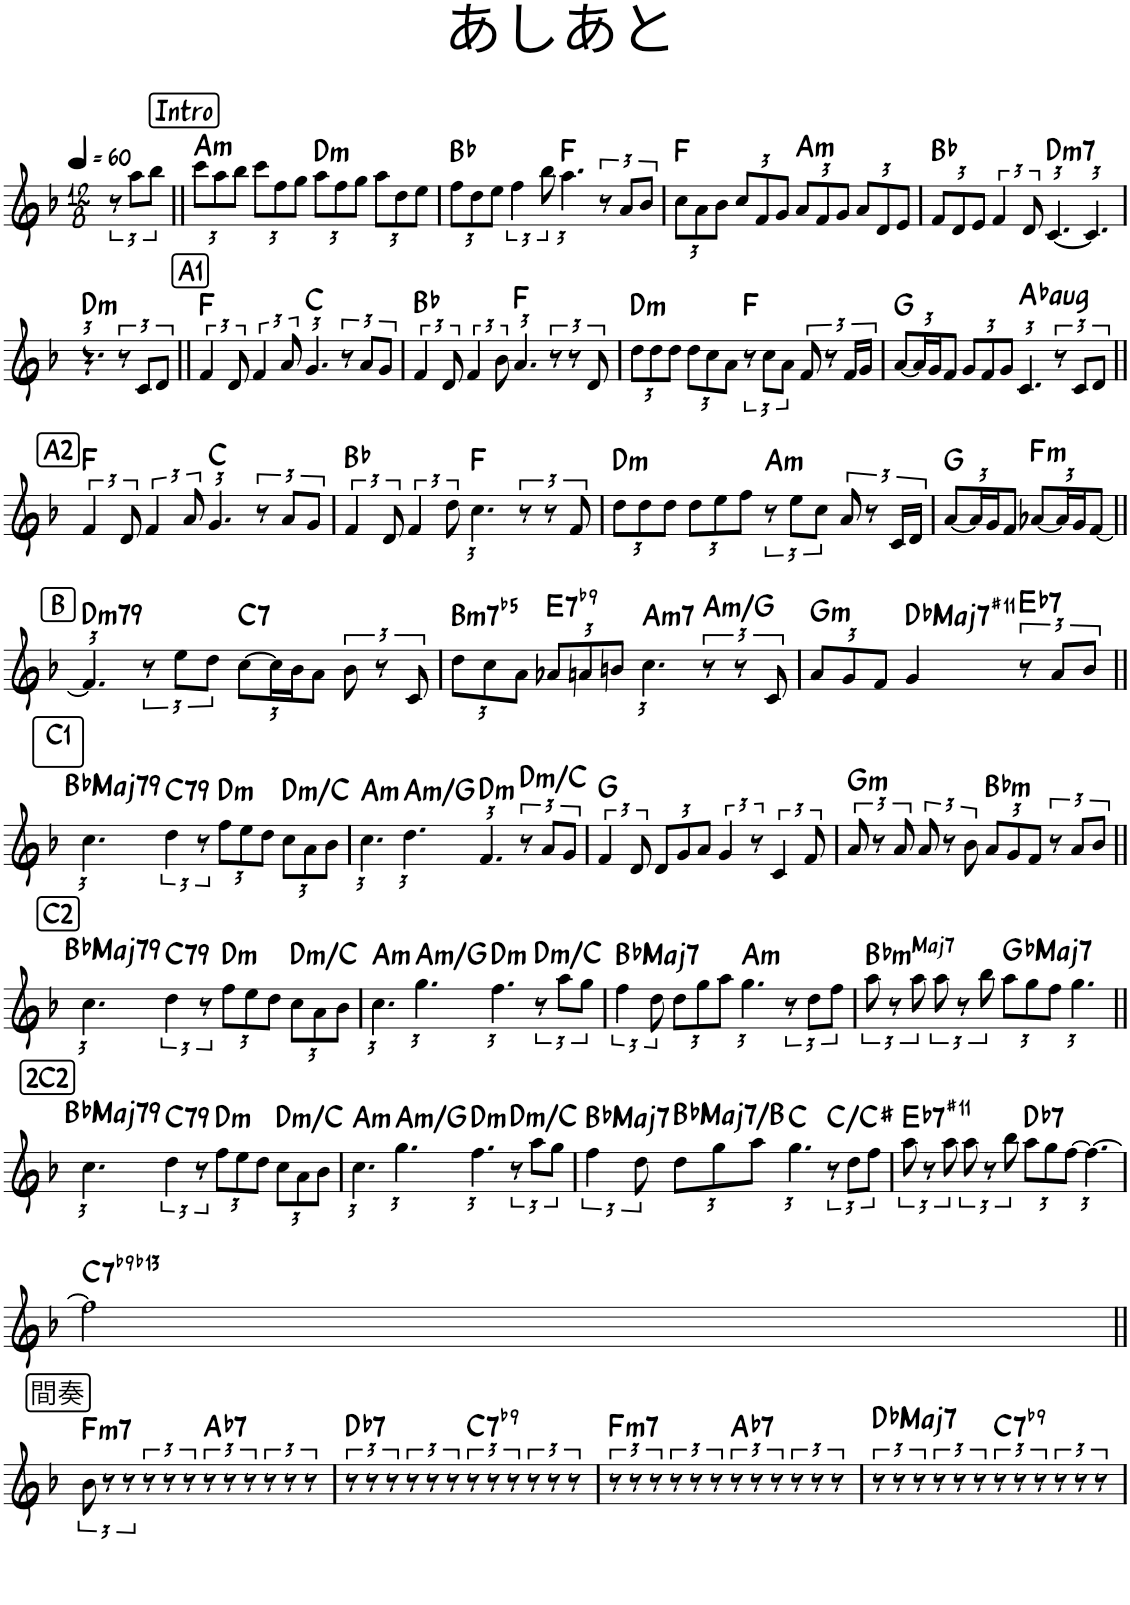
**kern	**harte
*part1	*part1
*staff1	*
*I"Piano	*
*I'Pno.	*
*clefG2	*
*k[b-]	*
*M12/8	*
*MM60	*
=	=
12r	.
12aa\L	.
12bb-\J	.
!!LO:REH:place=s1:a:B:rj:fs=14:t=Intro
=1||	=1||
*Xbrackettup	*
!	!LO:H:kt=m
12ccc\L	A:min
12aa\	.
12bb-\J	.
12ccc\L	.
12ff\	.
12gg\J	.
!	!LO:H:kt=m
12aa\L	D:min
12ff\	.
12gg\J	.
12aa\L	.
12dd\	.
12ee\J	.
=2	=2
12ff\L	Bb:maj
12dd\	.
12ee\J	.
*brackettup	*
6ff\	.
12bb-\	.
6.aa\	F:maj
12r	.
12a/L	.
12b-/J	.
=3	=3
*Xbrackettup	*
12cc\L	F:maj
12a\	.
12b-\J	.
12cc/L	.
12f/	.
12g/J	.
!	!LO:H:kt=m
12a/L	A:min
12f/	.
12g/J	.
12a/L	.
12d/	.
12e/J	.
=4	=4
12f/L	Bb:maj
12d/	.
12e/J	.
*brackettup	*
6f/	.
12d/	.
!	!LO:H:kt=m7
[6.c/	D:min7
6.c/]	.
!!LO:LB:g=z
=5	=5
!	!LO:H:kt=m
6.r	D:min
12r	.
12c/L	.
12d/J	.
!!LO:REH:place=s1:a:B:rj:fs=14:t=A1
=6||	=6||
6f/	F:maj
12d/	.
6f/	.
12a/	.
6.g/	C:maj
12r	.
12a/L	.
12g/J	.
=7	=7
6f/	Bb:maj
12d/	.
6f/	.
12b-\	.
6.a/	F:maj
12r	.
12r	.
12d/	.
=8	=8
*Xbrackettup	*
!	!LO:H:kt=m
12dd\L	D:min
12dd\	.
12dd\J	.
12dd\L	.
12cc\	.
12a\J	.
*brackettup	*
12r	F:maj
12cc\L	.
12a\J	.
12f/	.
12r	.
24f/LL	.
24g/JJ	.
=9	=9
*Xbrackettup	*
[12a/L	G:maj
24a/L]	.
24g/J	.
12f/J	.
12g/L	.
12f/	.
12g/J	.
!	!LO:H:kt=aug
6.c/	Ab:aug
*brackettup	*
12r	.
12c/L	.
12d/J	.
!!LO:LB:g=z
!!LO:REH:place=s1:a:B:rj:fs=14:t=A2
=10||	=10||
6f/	F:maj
12d/	.
6f/	.
12a/	.
6.g/	C:maj
12r	.
12a/L	.
12g/J	.
=11	=11
6f/	Bb:maj
12d/	.
6f/	.
12dd\	.
6.cc\	F:maj
12r	.
12r	.
12f/	.
=12	=12
*Xbrackettup	*
!	!LO:H:kt=m
12dd\L	D:min
12dd\	.
12dd\J	.
12dd\L	.
12ee\	.
12ff\J	.
*brackettup	*
!	!LO:H:kt=m
12r	A:min
12ee\L	.
12cc\J	.
12a/	.
12r	.
24c/LL	.
24d/JJ	.
=13	=13
*Xbrackettup	*
[12a/L	G:maj
24a/L]	.
24g/J	.
12f/J	.
!	!LO:H:kt=m
[12a-X/L	F:min
24a-/L]	.
24g/J	.
[12f/J	.
!!LO:LB:g=z
!!LO:REH:place=s1:a:B:rj:fs=14:t=B
=14||	=14||
!	!LO:H:kt=m79
6.f/]	D:min
*brackettup	*
12r	.
12ee\L	.
12dd\J	.
*Xbrackettup	*
!	!LO:H:kt=7
[12cc\L	C:7
24cc\L]	.
24b-\J	.
12a\J	.
*brackettup	*
12b-\	.
12r	.
12c/	.
=15	=15
*Xbrackettup	*
!	!LO:H:kt=m7b5
12dd\L	B:hdim7
12cc\	.
12a\J	.
!	!LO:H:kt=7
12a-X/L	E:7(b9)
12an/	.
12bn/J	.
!	!LO:H:kt=m7
6.cc\	A:min7
*brackettup	*
!	!LO:H:kt=m
12r	A:min/b7
12r	.
12c/	.
=16	=16
*Xbrackettup	*
!	!LO:H:kt=m
12a/L	G:min
12g/	.
12f/J	.
!	!LO:H:kt=Maj7
4g/	Db:maj7(#11)
*brackettup	*
!	!LO:H:kt=7
12r	Eb:7
12a/L	.
12b-/J	.
!!LO:LB:g=z
!!LO:REH:place=s1:a:t=
!!LO:REH:place=s1:a:B:rj:fs=14:t=C1
=17||	=17||
!	!LO:H:kt=Maj79
6.cc\	Bb:maj
!	!LO:H:kt=79
6dd\	C:maj
12r	.
*Xbrackettup	*
!	!LO:H:kt=m
12ff\L	D:min
12ee\	.
12dd\J	.
!	!LO:H:kt=m
12cc\L	D:min/b7
12a\	.
12b-\J	.
=18	=18
!	!LO:H:kt=m
6.cc\	A:min
!	!LO:H:kt=m
6.dd\	A:min/b7
!	!LO:H:kt=m
6.f/	D:min
*brackettup	*
!	!LO:H:kt=m
12r	D:min/b7
12a/L	.
12g/J	.
=19	=19
6f/	G:maj
12d/	.
*Xbrackettup	*
12d/L	.
12f/	.
12a/J	.
*brackettup	*
6g/	.
12r	.
6c/	.
12f/	.
=20	=20
!	!LO:H:kt=m
12a/	G:min
12r	.
12a/	.
12a/	.
12r	.
12b-\	.
*Xbrackettup	*
!	!LO:H:kt=m
12a/L	Bb:min
12g/	.
12f/J	.
*brackettup	*
12r	.
12a/L	.
12b-/J	.
!!LO:LB:g=z
!!LO:REH:place=s1:a:B:rj:fs=14:t=C2
=21||	=21||
!	!LO:H:kt=Maj79
6.cc\	Bb:maj
!	!LO:H:kt=79
6dd\	C:maj
12r	.
*Xbrackettup	*
!	!LO:H:kt=m
12ff\L	D:min
12ee\	.
12dd\J	.
!	!LO:H:kt=m
12cc\L	D:min/b7
12a\	.
12b-\J	.
=22	=22
!	!LO:H:kt=m
6.cc\	A:min
!	!LO:H:kt=m
6.gg\	A:min/b7
!	!LO:H:kt=m
6.ff\	D:min
*brackettup	*
!	!LO:H:kt=m
12r	D:min/b7
12aa\L	.
12gg\J	.
=23	=23
!	!LO:H:kt=Maj7
6ff\	Bb:maj7
12dd\	.
*Xbrackettup	*
12dd\L	.
12ff\	.
12aa\J	.
!	!LO:H:kt=m
6.gg\	A:min
*brackettup	*
12r	.
12dd\L	.
12ff\J	.
=24	=24
!	!LO:H:kt=mMaj7
12aa\	Bb:minmaj7
12r	.
12aa\	.
12aa\	.
12r	.
12bb-\	.
*Xbrackettup	*
!	!LO:H:kt=Maj7
12aa\L	Gb:maj7
12gg\	.
12ff\J	.
6.gg\	.
!!LO:LB:g=z
!!LO:REH:place=s1:a:B:rj:fs=14:t=2C2
=25||	=25||
!	!LO:H:kt=Maj79
6.cc\	Bb:maj
*brackettup	*
!	!LO:H:kt=79
6dd\	C:maj
12r	.
*Xbrackettup	*
!	!LO:H:kt=m
12ff\L	D:min
12ee\	.
12dd\J	.
!	!LO:H:kt=m
12cc\L	D:min/b7
12a\	.
12b-\J	.
=26	=26
!	!LO:H:kt=m
6.cc\	A:min
!	!LO:H:kt=m
6.gg\	A:min/b7
!	!LO:H:kt=m
6.ff\	D:min
*brackettup	*
!	!LO:H:kt=m
12r	D:min/b7
12aa\L	.
12gg\J	.
=27	=27
!	!LO:H:kt=Maj7
6ff\	Bb:maj7
12dd\	.
*Xbrackettup	*
!	!LO:H:kt=Maj7
12dd\L	Bb:maj7/#1
12ff\	.
12aa\J	.
6.gg\	C:maj
*brackettup	*
12r	C:maj/#1
12dd\L	.
12ff\J	.
=28	=28
!	!LO:H:kt=7
12aa\	Eb:7(#11)
12r	.
12aa\	.
12aa\	.
12r	.
12bb-\	.
*Xbrackettup	*
!	!LO:H:kt=7
12aa\L	Db:7
12gg\	.
[12ff\J	.
6.ff\_	.
!!LO:LB:g=z
=29	=29
!	!LO:H:kt=7
2ff\]	C:7(b9,b13)
!!LO:LB:g=z
!!LO:REH:place=s1:a:B:rj:fs=14:t=間奏
=30||	=30||
!	!LO:H:kt=m7
12b-\	F:min7
4r	.
*brackettup	*
12r	.
12r	.
!	!LO:H:kt=7
4r	Ab:7
4r	.
=31	=31
!	!LO:H:kt=7
4r	Db:7
4r	.
!	!LO:H:kt=7
4r	C:7(b9)
4r	.
=32	=32
!	!LO:H:kt=m7
4r	F:min7
4r	.
!	!LO:H:kt=7
4r	Ab:7
4r	.
=33	=33
!	!LO:H:kt=Maj7
4r	Db:maj7
4r	.
!	!LO:H:kt=7
4r	C:7(b9)
4r	.
=	=
*-	*-
